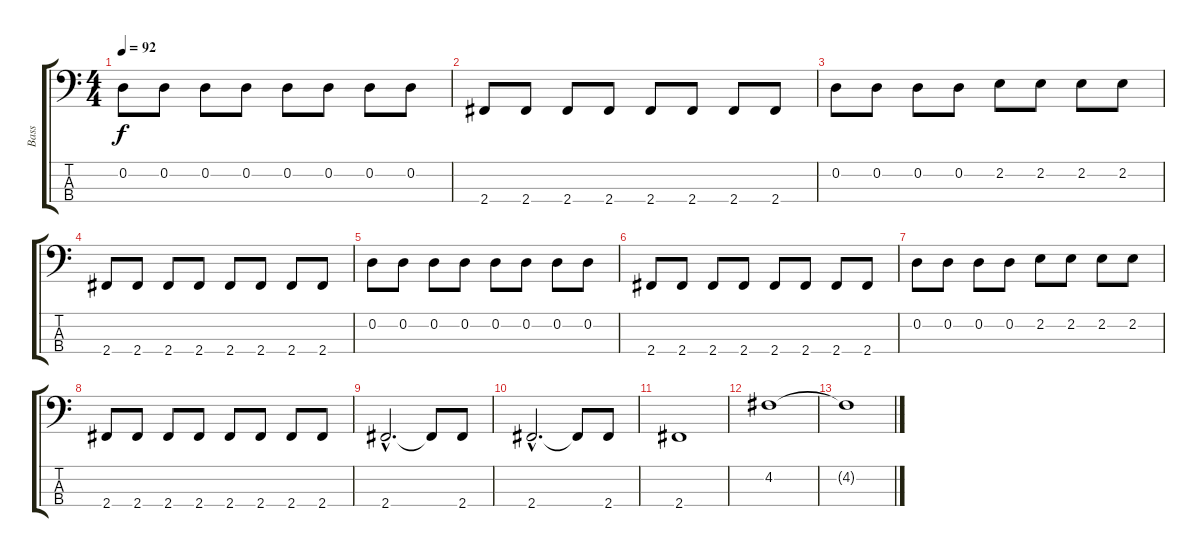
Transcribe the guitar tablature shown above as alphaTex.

\track ("Bass" "Bass") {instrument electricbasspick}
\staff {score tabs}
\tuning (G2 D2 A1 E1) {hide}
\ts (4 4)
\tempo 92
\clef f4
\ks c
0.2.8{dy f} 0.2.8 0.2.8 0.2.8 0.2.8 0.2.8 0.2.8 0.2.8 |
2.4.8 2.4.8 2.4.8 2.4.8 2.4.8 2.4.8 2.4.8 2.4.8 |
0.2.8 0.2.8 0.2.8 0.2.8 2.2.8 2.2.8 2.2.8 2.2.8 |
2.4.8 2.4.8 2.4.8 2.4.8 2.4.8 2.4.8 2.4.8 2.4.8 |
0.2.8 0.2.8 0.2.8 0.2.8 0.2.8 0.2.8 0.2.8 0.2.8 |
2.4.8 2.4.8 2.4.8 2.4.8 2.4.8 2.4.8 2.4.8 2.4.8 |
0.2.8 0.2.8 0.2.8 0.2.8 2.2.8 2.2.8 2.2.8 2.2.8 |
2.4.8 2.4.8 2.4.8 2.4.8 2.4.8 2.4.8 2.4.8 2.4.8 |
2.4{hac}.2{d} 2.4{t}.8 2.4.8 |
2.4{hac}.2{d} 2.4{t}.8 2.4.8 |
2.4.1 |
4.2.1 |
4.2{t}.1
